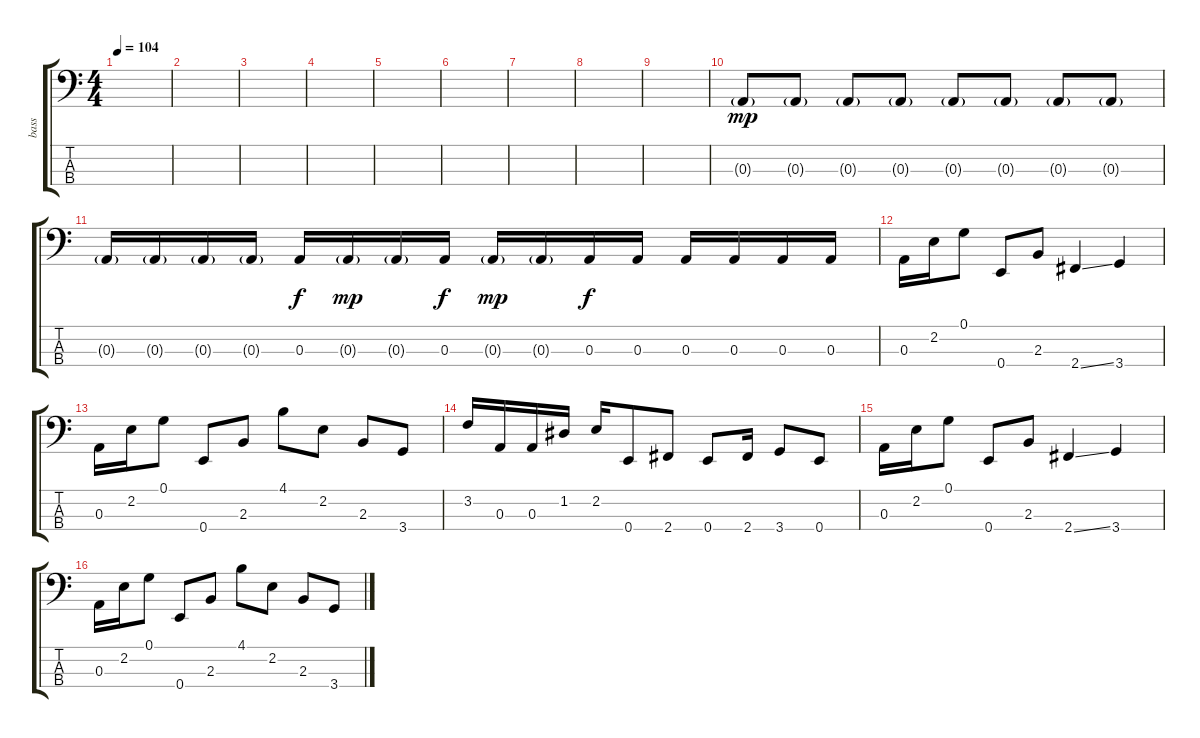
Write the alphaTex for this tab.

\track ("bass" "bass") {instrument electricbassfinger}
\staff {score tabs}
\tuning (G2 D2 A1 E1) {hide}
\ts (4 4)
\tempo 104
\clef f4
\ks c
|
|
|
|
|
|
|
|
|
0.3{g}.8{dy mp} 0.3{g}.8 0.3{g}.8 0.3{g}.8 0.3{g}.8 0.3{g}.8 0.3{g}.8 0.3{g}.8 |
0.3{g}.16 0.3{g}.16 0.3{g}.16 0.3{g}.16 0.3.16{dy f} 0.3{g}.16{dy mp} 0.3{g}.16 0.3.16{dy f} 0.3{g}.16{dy mp} 0.3{g}.16 0.3.16{dy f} 0.3.16 0.3.16 0.3.16 0.3.16 0.3.16 |
0.3.16 2.2.16 0.1.8 0.4.8 2.3.8 2.4{ss}.4 3.4.4 |
0.3.16 2.2.16 0.1.8 0.4.8 2.3.8 4.1.8 2.2.8 2.3.8 3.4.8 |
3.2.16 0.3.16 0.3.16 1.2.16 2.2.16 0.4.8 2.4.8 0.4.8 2.4.16 3.4.8 0.4.8 |
0.3.16 2.2.16 0.1.8 0.4.8 2.3.8 2.4{ss}.4 3.4.4 |
0.3.16 2.2.16 0.1.8 0.4.8 2.3.8 4.1.8 2.2.8 2.3.8 3.4.8
